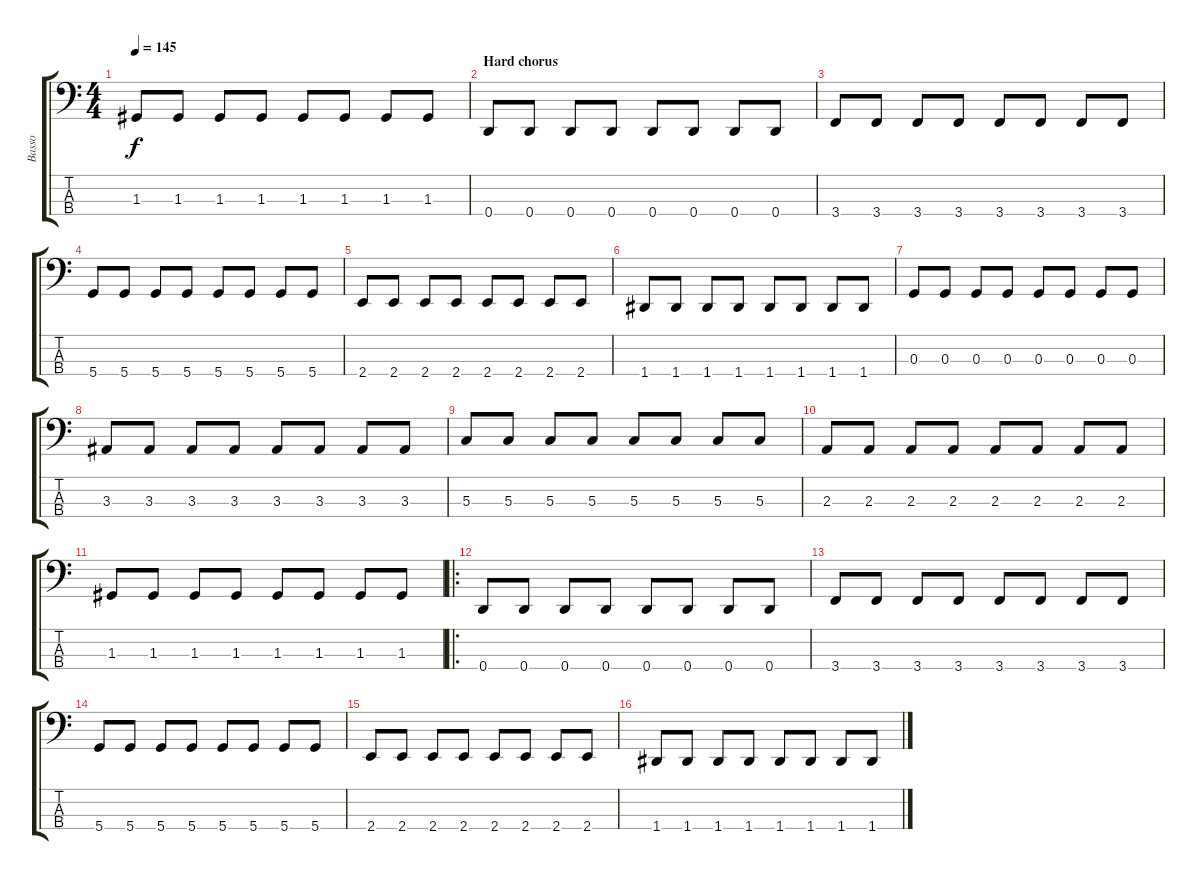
\track ("Basso" "Basso") {instrument electricbasspick}
\staff {score tabs}
\tuning (F2 C2 G1 D1) {hide}
\ts (4 4)
\tempo 145
\clef f4
\ks c
1.3.8{dy f} 1.3.8 1.3.8 1.3.8 1.3.8 1.3.8 1.3.8 1.3.8 |
\section ("" "Hard chorus")
0.4.8 0.4.8 0.4.8 0.4.8 0.4.8 0.4.8 0.4.8 0.4.8 |
3.4.8 3.4.8 3.4.8 3.4.8 3.4.8 3.4.8 3.4.8 3.4.8 |
5.4.8 5.4.8 5.4.8 5.4.8 5.4.8 5.4.8 5.4.8 5.4.8 |
2.4.8 2.4.8 2.4.8 2.4.8 2.4.8 2.4.8 2.4.8 2.4.8 |
1.4.8 1.4.8 1.4.8 1.4.8 1.4.8 1.4.8 1.4.8 1.4.8 |
0.3.8 0.3.8 0.3.8 0.3.8 0.3.8 0.3.8 0.3.8 0.3.8 |
3.3.8 3.3.8 3.3.8 3.3.8 3.3.8 3.3.8 3.3.8 3.3.8 |
5.3.8 5.3.8 5.3.8 5.3.8 5.3.8 5.3.8 5.3.8 5.3.8 |
2.3.8 2.3.8 2.3.8 2.3.8 2.3.8 2.3.8 2.3.8 2.3.8 |
1.3.8 1.3.8 1.3.8 1.3.8 1.3.8 1.3.8 1.3.8 1.3.8 |
\ro
0.4.8 0.4.8 0.4.8 0.4.8 0.4.8 0.4.8 0.4.8 0.4.8 |
3.4.8 3.4.8 3.4.8 3.4.8 3.4.8 3.4.8 3.4.8 3.4.8 |
5.4.8 5.4.8 5.4.8 5.4.8 5.4.8 5.4.8 5.4.8 5.4.8 |
2.4.8 2.4.8 2.4.8 2.4.8 2.4.8 2.4.8 2.4.8 2.4.8 |
1.4.8 1.4.8 1.4.8 1.4.8 1.4.8 1.4.8 1.4.8 1.4.8
